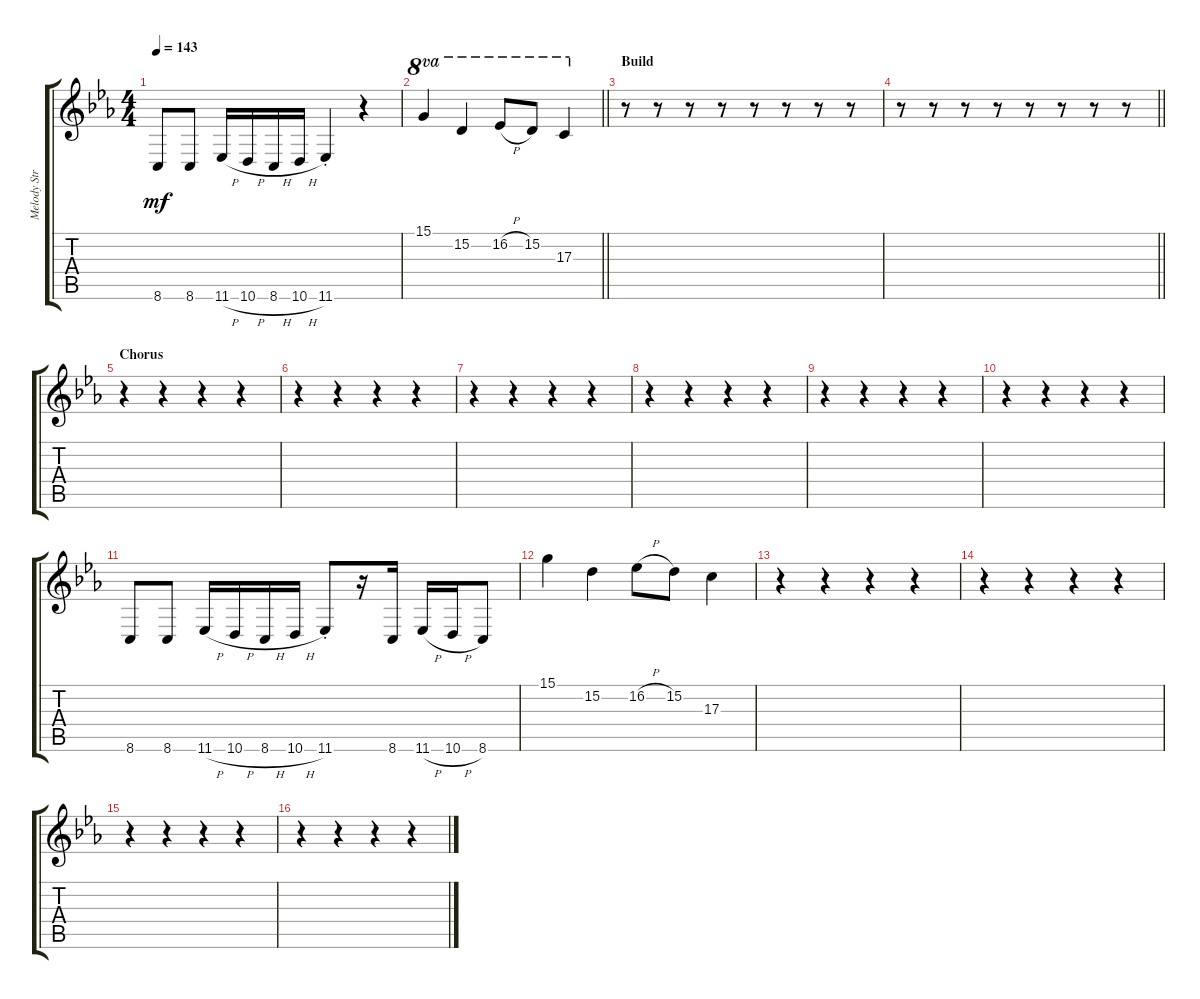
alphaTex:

\track ("Melody Strings" "Melody Str") {instrument tremolostrings}
\staff {score tabs}
\tuning (E4 B3 G3 D3 A2 E2) {hide}
\ts (4 4)
\tempo 143
\clef g2
\ks cminor
8.6.8{dy mf} 8.6.8 11.6{h}.16 10.6{h}.16 8.6{h}.16 10.6{h}.16 11.6{st}.4 r.4 |
\barLineRight lightlight
15.1.4{ot 8va} 15.2.4{ot 8va} 16.2{h}.8{ot 8va} 15.2.8{ot 8va} 17.3.4{ot 8va} |
\section ("" "Build")
r.8 r.8 r.8 r.8 r.8 r.8 r.8 r.8 |
\barLineRight lightlight
r.8 r.8 r.8 r.8 r.8 r.8 r.8 r.8 |
\section ("" "Chorus")
r.4 r.4 r.4 r.4 |
r.4 r.4 r.4 r.4 |
r.4 r.4 r.4 r.4 |
r.4 r.4 r.4 r.4 |
r.4 r.4 r.4 r.4 |
r.4 r.4 r.4 r.4 |
8.6.8 8.6.8 11.6{h}.16 10.6{h}.16 8.6{h}.16 10.6{h}.16 11.6{st}.8 r.16 8.6.16 11.6{h}.16 10.6{h}.16 8.6.8 |
15.1.4 15.2.4 16.2{h}.8 15.2.8 17.3.4 |
r.4 r.4 r.4 r.4 |
r.4 r.4 r.4 r.4 |
r.4 r.4 r.4 r.4 |
r.4 r.4 r.4 r.4
